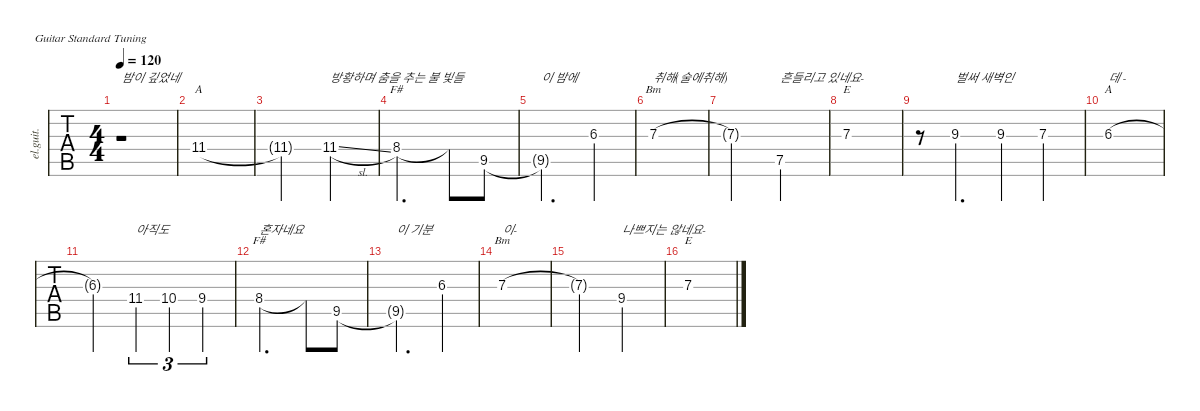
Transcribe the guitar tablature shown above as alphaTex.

\defaultSystemsLayout 4
\hideDynamics
\bracketExtendMode nobrackets
\track ("Clean Guitar" "el.guit.") {instrument electricguitarclean}
\staff {tabs}
\tuning (E4 B3 G3 D3 A2 E2)
\chord ("A" x x x 2 0 x) {showdiagram false showfingering false}
\chord ("F#" x x x x 4 2) {showdiagram false showfingering false}
\chord ("Bm" x x x 4 2 x) {showdiagram false showfingering false}
\chord ("E" x x x x 2 0) {showdiagram false showfingering false}
\chord ("A" x x x x 7 5) {firstfret 5 showdiagram false showfingering false}
\chord ("Bm" x x x x 9 7) {firstfret 7 showdiagram false showfingering false}
\ts (4 4)
\tempo 120
\clef g2
\ks c
r.1{txt "밤이 깊었네" dy mf instrument electricguitarclean} |
11.4{acc #}.1{ch "A"} |
11.4{t acc #}.2 11.4{sl acc #}.2{txt "방황하며 춤을 추는 불 빛들"} |
8.4{acc #}.2{d ch "F#"} 8.4{t acc #}.8 9.5{acc #}.8 |
9.5{t acc #}.2{d txt "이 밤에"} 6.3{acc #}.4 |
7.3.1{ch "Bm" txt "취해(술에취해)"} |
7.3{t}.2 7.5.2{txt "흔들리고 있네요-"} |
7.3.1{ch "E"} |
r.8 9.3.4{d txt "벌써 새벽인"} 9.3.4 7.3.4 |
6.3{acc #}.1{ch "A" txt "데 -"} |
6.3{t acc #}.2 11.4{acc #}.4{tu (3 2) txt "아직도"} 10.4.4{tu (3 2)} 9.4.4{tu (3 2)} |
8.4{acc #}.2{d ch "F#" txt "혼자네요"} 8.4{t acc #}.8 9.5{acc #}.8 |
9.5{t acc #}.2{d txt "이 기분"} 6.3{acc #}.4 |
7.3.1{ch "Bm" txt "이-"} |
7.3{t}.2 9.4.2{txt "나쁘지는 않네요-"} |
7.3.1{ch "E"}
